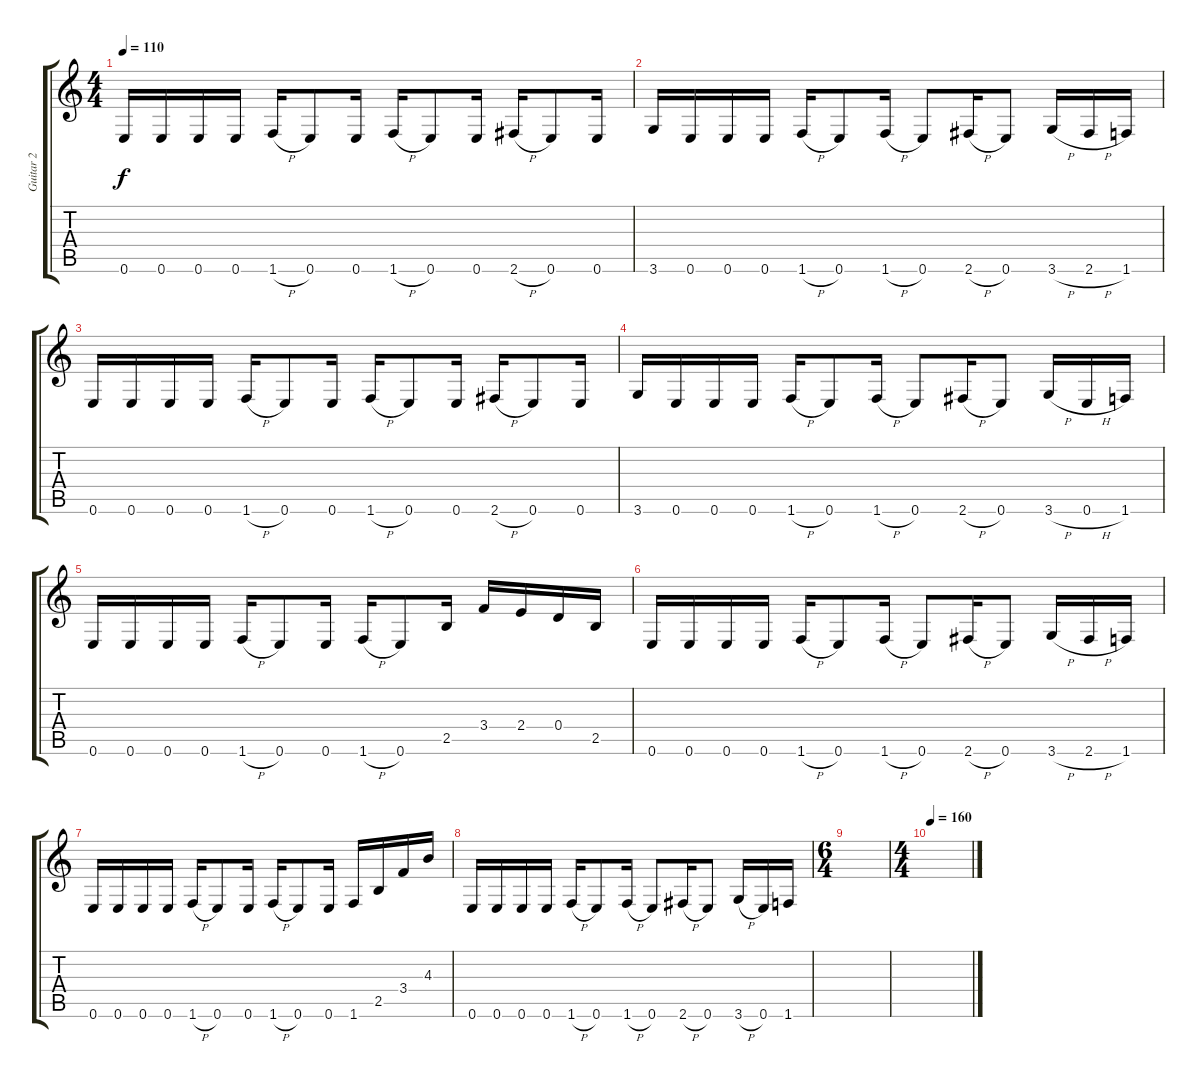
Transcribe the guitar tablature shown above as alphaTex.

\track ("Guitar 2" "Guitar 2") {instrument overdrivenguitar}
\staff {score tabs}
\tuning (E4 B3 G3 D3 A2 E2) {hide}
\ts (4 4)
\tempo 110
\clef g2
\ks c
0.6.16{dy f} 0.6.16 0.6.16 0.6.16 1.6{h}.16 0.6.8 0.6.16 1.6{h}.16 0.6.8 0.6.16 2.6{h}.16 0.6.8 0.6.16 |
3.6.16 0.6.16 0.6.16 0.6.16 1.6{h}.16 0.6.8 1.6{h}.16 0.6.8 2.6{h}.16 0.6.8 3.6{h}.16 2.6{h}.16 1.6.16 |
0.6.16 0.6.16 0.6.16 0.6.16 1.6{h}.16 0.6.8 0.6.16 1.6{h}.16 0.6.8 0.6.16 2.6{h}.16 0.6.8 0.6.16 |
3.6.16 0.6.16 0.6.16 0.6.16 1.6{h}.16 0.6.8 1.6{h}.16 0.6.8 2.6{h}.16 0.6.8 3.6{h}.16 0.6{h}.16 1.6.16 |
0.6.16 0.6.16 0.6.16 0.6.16 1.6{h}.16 0.6.8 0.6.16 1.6{h}.16 0.6.8 2.5.16 3.4.16 2.4.16 0.4.16 2.5.16 |
0.6.16 0.6.16 0.6.16 0.6.16 1.6{h}.16 0.6.8 1.6{h}.16 0.6.8 2.6{h}.16 0.6.8 3.6{h}.16 2.6{h}.16 1.6.16 |
0.6.16 0.6.16 0.6.16 0.6.16 1.6{h}.16 0.6.8 0.6.16 1.6{h}.16 0.6.8 0.6.16 1.6.16 2.5.16 3.4.16 4.3.16 |
0.6.16 0.6.16 0.6.16 0.6.16 1.6{h}.16 0.6.8 1.6{h}.16 0.6.8 2.6{h}.16 0.6.8 3.6{h}.16 0.6.16 1.6.16 |
\ts (6 4)
|
\ts (4 4)
\tempo 160
